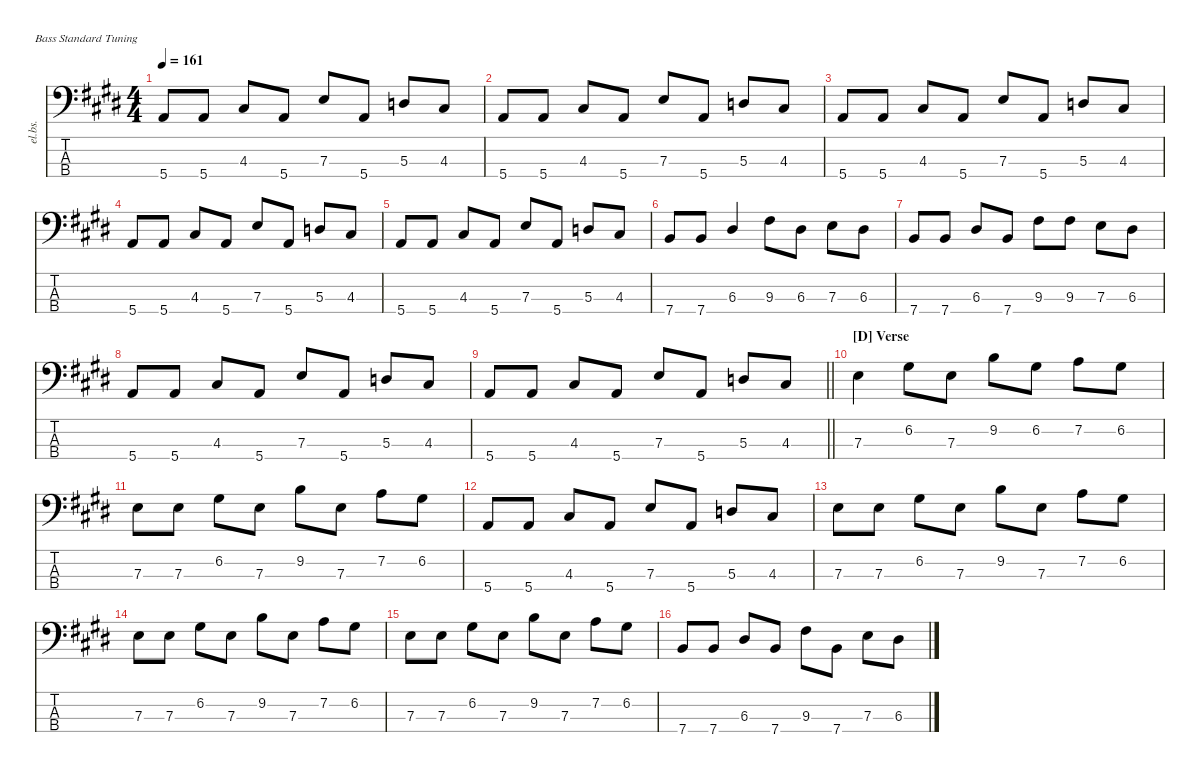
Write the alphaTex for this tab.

\defaultSystemsLayout 4
\hideDynamics
\bracketExtendMode nobrackets
\track ("Track 4" "el.bs.") {instrument electricbassfinger}
\staff {score tabs}
\tuning (G2 D2 A1 E1)
\ts (4 4)
\tempo 161
\clef f4
\ks e
5.4{acc forcenatural}.8{dy f beam Up} 5.4{acc forcenatural}.8{beam Up} 4.3{acc #}.8{beam Up} 5.4{acc forcenatural}.8{beam Up} 7.3{acc forcenatural}.8{beam Up} 5.4{acc forcenatural}.8{beam Up} 5.3{acc forcenatural}.8{beam Up} 4.3{acc #}.8{beam Up} |
5.4{acc forcenatural}.8{beam Up} 5.4{acc forcenatural}.8{beam Up} 4.3{acc #}.8{beam Up} 5.4{acc forcenatural}.8{beam Up} 7.3{acc forcenatural}.8{beam Up} 5.4{acc forcenatural}.8{beam Up} 5.3{acc forcenatural}.8{beam Up} 4.3{acc #}.8{beam Up} |
5.4{acc forcenatural}.8{beam Up} 5.4{acc forcenatural}.8{beam Up} 4.3{acc #}.8{beam Up} 5.4{acc forcenatural}.8{beam Up} 7.3{acc forcenatural}.8{beam Up} 5.4{acc forcenatural}.8{beam Up} 5.3{acc forcenatural}.8{beam Up} 4.3{acc #}.8{beam Up} |
5.4{acc forcenatural}.8{beam Up} 5.4{acc forcenatural}.8{beam Up} 4.3{acc #}.8{beam Up} 5.4{acc forcenatural}.8{beam Up} 7.3{acc forcenatural}.8{beam Up} 5.4{acc forcenatural}.8{beam Up} 5.3{acc forcenatural}.8{beam Up} 4.3{acc #}.8{beam Up} |
5.4{acc forcenatural}.8{beam Up} 5.4{acc forcenatural}.8{beam Up} 4.3{acc #}.8{beam Up} 5.4{acc forcenatural}.8{beam Up} 7.3{acc forcenatural}.8{beam Up} 5.4{acc forcenatural}.8{beam Up} 5.3{acc forcenatural}.8{beam Up} 4.3{acc #}.8{beam Up} |
7.4{acc forcenatural}.8{beam Up} 7.4{acc forcenatural}.8{beam Up} 6.3{acc #}.4{beam Up} 9.3{acc #}.8{beam Down} 6.3{acc #}.8{beam Down} 7.3{acc forcenatural}.8{beam Down} 6.3{acc #}.8{beam Down} |
7.4{acc forcenatural}.8{beam Up} 7.4{acc forcenatural}.8{beam Up} 6.3{acc #}.8{beam Up} 7.4{acc forcenatural}.8{beam Up} 9.3{acc #}.8{beam Down} 9.3{acc #}.8{beam Down} 7.3{acc forcenatural}.8{beam Down} 6.3{acc #}.8{beam Down} |
5.4{acc forcenatural}.8{beam Up} 5.4{acc forcenatural}.8{beam Up} 4.3{acc #}.8{beam Up} 5.4{acc forcenatural}.8{beam Up} 7.3{acc forcenatural}.8{beam Up} 5.4{acc forcenatural}.8{beam Up} 5.3{acc forcenatural}.8{beam Up} 4.3{acc #}.8{beam Up} |
\barLineRight lightlight
5.4{acc forcenatural}.8{beam Up} 5.4{acc forcenatural}.8{beam Up} 4.3{acc #}.8{beam Up} 5.4{acc forcenatural}.8{beam Up} 7.3{acc forcenatural}.8{beam Up} 5.4{acc forcenatural}.8{beam Up} 5.3{acc forcenatural}.8{beam Up} 4.3{acc #}.8{beam Up} |
\section ("D" "Verse")
7.3{acc forcenatural}.4{beam Down} 6.2{acc #}.8{beam Down} 7.3{acc forcenatural}.8{beam Down} 9.2{acc forcenatural}.8{beam Down} 6.2{acc #}.8{beam Down} 7.2{acc forcenatural}.8{beam Down} 6.2{acc #}.8{beam Down} |
7.3{acc forcenatural}.8{beam Down} 7.3{acc forcenatural}.8{beam Down} 6.2{acc #}.8{beam Down} 7.3{acc forcenatural}.8{beam Down} 9.2{acc forcenatural}.8{beam Down} 7.3{acc forcenatural}.8{beam Down} 7.2{acc forcenatural}.8{beam Down} 6.2{acc #}.8{beam Down} |
5.4{acc forcenatural}.8{beam Up} 5.4{acc forcenatural}.8{beam Up} 4.3{acc #}.8{beam Up} 5.4{acc forcenatural}.8{beam Up} 7.3{acc forcenatural}.8{beam Up} 5.4{acc forcenatural}.8{beam Up} 5.3{acc forcenatural}.8{beam Up} 4.3{acc #}.8{beam Up} |
7.3{acc forcenatural}.8{beam Down} 7.3{acc forcenatural}.8{beam Down} 6.2{acc #}.8{beam Down} 7.3{acc forcenatural}.8{beam Down} 9.2{acc forcenatural}.8{beam Down} 7.3{acc forcenatural}.8{beam Down} 7.2{acc forcenatural}.8{beam Down} 6.2{acc #}.8{beam Down} |
7.3{acc forcenatural}.8{beam Down} 7.3{acc forcenatural}.8{beam Down} 6.2{acc #}.8{beam Down} 7.3{acc forcenatural}.8{beam Down} 9.2{acc forcenatural}.8{beam Down} 7.3{acc forcenatural}.8{beam Down} 7.2{acc forcenatural}.8{beam Down} 6.2{acc #}.8{beam Down} |
7.3{acc forcenatural}.8{beam Down} 7.3{acc forcenatural}.8{beam Down} 6.2{acc #}.8{beam Down} 7.3{acc forcenatural}.8{beam Down} 9.2{acc forcenatural}.8{beam Down} 7.3{acc forcenatural}.8{beam Down} 7.2{acc forcenatural}.8{beam Down} 6.2{acc #}.8{beam Down} |
7.4{acc forcenatural}.8{beam Up} 7.4{acc forcenatural}.8{beam Up} 6.3{acc #}.8{beam Up} 7.4{acc forcenatural}.8{beam Up} 9.3{acc #}.8{beam Down} 7.4{acc forcenatural}.8{beam Down} 7.3{acc forcenatural}.8{beam Down} 6.3{acc #}.8{beam Down}
